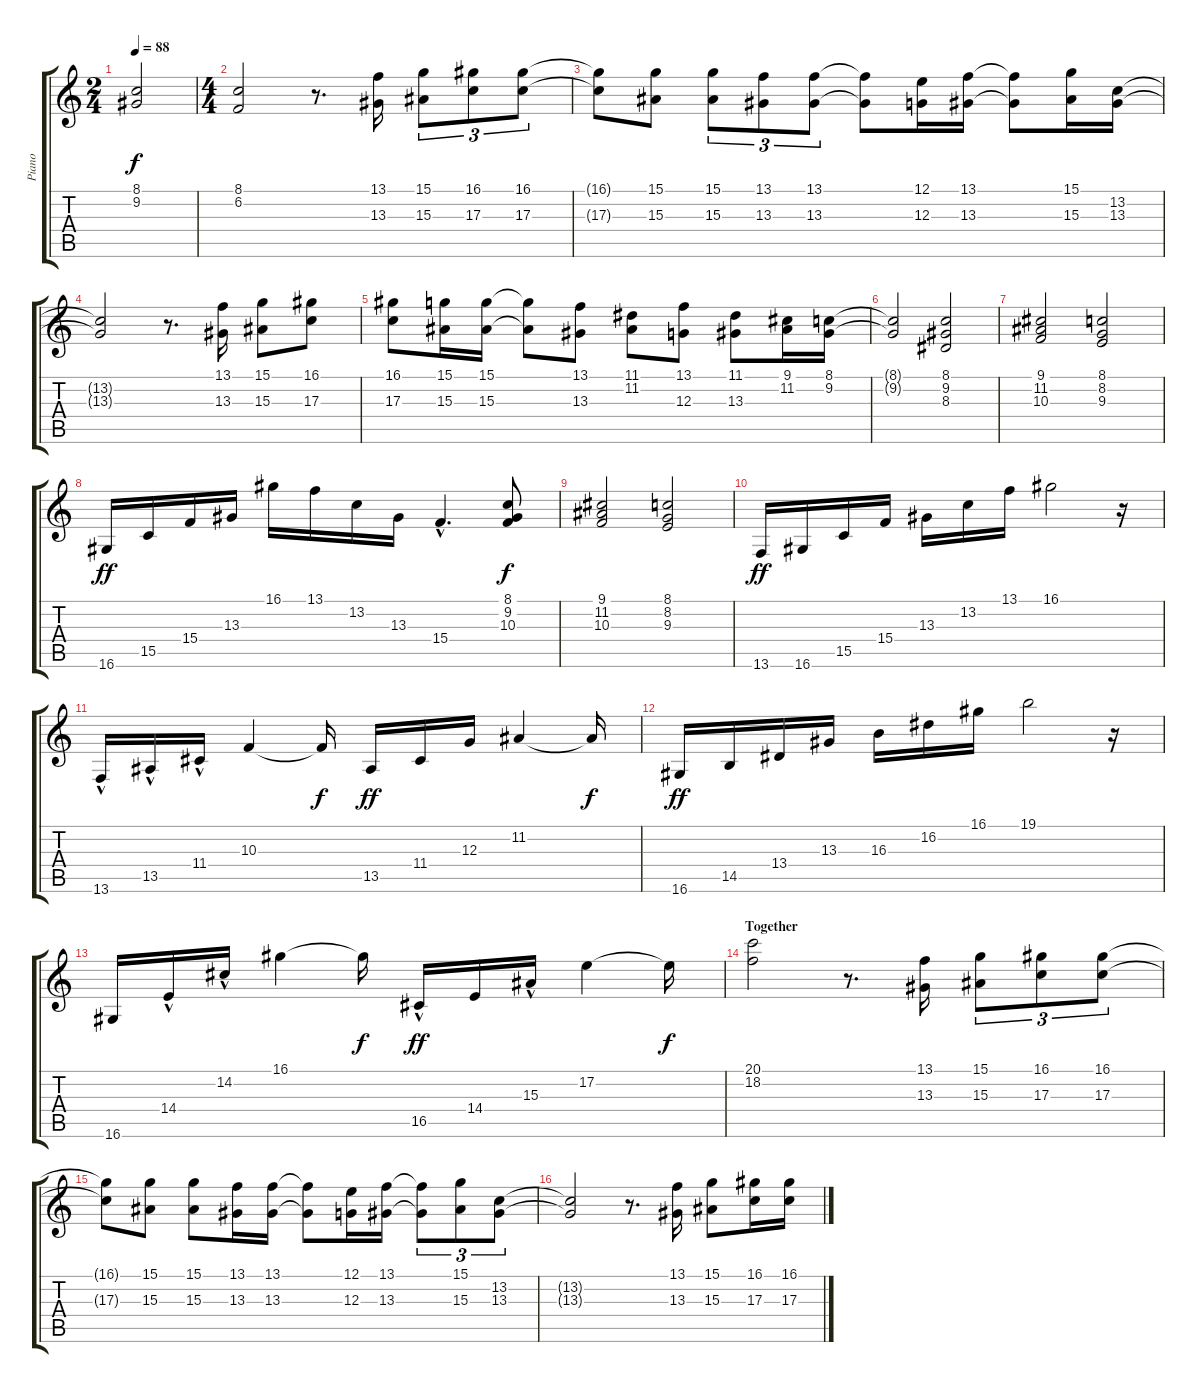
\track ("Piano" "Piano") {instrument acousticgrandpiano}
\staff {score tabs}
\tuning (E4 B3 G3 D3 A2 E2) {hide}
\ts (2 4)
\tempo 88
\clef g2
\ks c
(8.1{t} 9.2{t}).2{dy f} |
\ts (4 4)
(8.1 6.2).2 r.8{d} (13.1 13.3).16 (15.1 15.3).8{tu (3 2)} (16.1 17.3).8{tu (3 2)} (16.1 17.3).8{tu (3 2)} |
(16.1{t} 17.3{t}).8 (15.1 15.3).8 (15.1 15.3).8{tu (3 2)} (13.1 13.3).8{tu (3 2)} (13.1 13.3).8{tu (3 2)} (13.1{t} 13.3{t}).8 (12.1 12.3).16 (13.1 13.3).16 (13.1{t} 13.3{t}).8 (15.1 15.3).16 (13.2 13.3).16 |
(13.2{t} 13.3{t}).2 r.8{d} (13.1 13.3).16 (15.1 15.3).8 (16.1 17.3).8 |
(16.1 17.3).8 (15.1 15.3).16 (15.1 15.3).16 (15.1{t} 15.3{t}).8 (13.1 13.3).8 (11.1 11.2).8 (13.1 12.3).8 (11.1 13.3).8 (9.1 11.2).16 (8.1 9.2).16 |
(8.1{t} 9.2{t}).2 (8.1 9.2 8.3).2 |
(9.1 11.2 10.3).2 (8.1 8.2 9.3).2 |
16.6.16{dy ff} 15.5.16 15.4.16 13.3.16 16.1.16 13.1.16 13.2.16 13.3.16 15.4{hac}.4{d} (8.1 9.2 10.3).8{dy f} |
(9.1 11.2 10.3).2 (8.1 8.2 9.3).2 |
13.6.16{dy ff} 16.6.16 15.5.16 15.4.16 13.3.16 13.2.16 13.1.16 16.1.2 r.16 |
13.6{hac}.16 13.5{hac}.16 11.4{hac}.16 10.3.4 10.3{t}.16{dy f} 13.5.16{dy ff} 11.4.16 12.3.16 11.2.4 11.2{t}.16{dy f} |
16.6.16{dy ff} 14.5.16 13.4.16 13.3.16 16.3.16 16.2.16 16.1.16 19.1.2 r.16 |
16.6.16 14.4{hac}.16 14.2{hac}.16 16.1.4 16.1{t}.16{dy f} 16.5{hac}.16{dy ff} 14.4.16 15.3{hac}.16 17.2.4 17.2{t}.16{dy f} |
\section ("" "Together")
(20.1 18.2).2 r.8{d} (13.1 13.3).16 (15.1 15.3).8{tu (3 2)} (16.1 17.3).8{tu (3 2)} (16.1 17.3).8{tu (3 2)} |
(16.1{t} 17.3{t}).8 (15.1 15.3).8 (15.1 15.3).8 (13.1 13.3).16 (13.1 13.3).16 (13.1{t} 13.3{t}).8 (12.1 12.3).16 (13.1 13.3).16 (13.1{t} 13.3{t}).8{tu (3 2)} (15.1 15.3).8{tu (3 2)} (13.2 13.3).8{tu (3 2)} |
(13.2{t} 13.3{t}).2 r.8{d} (13.1 13.3).16 (15.1 15.3).8 (16.1 17.3).16 (16.1 17.3).16
